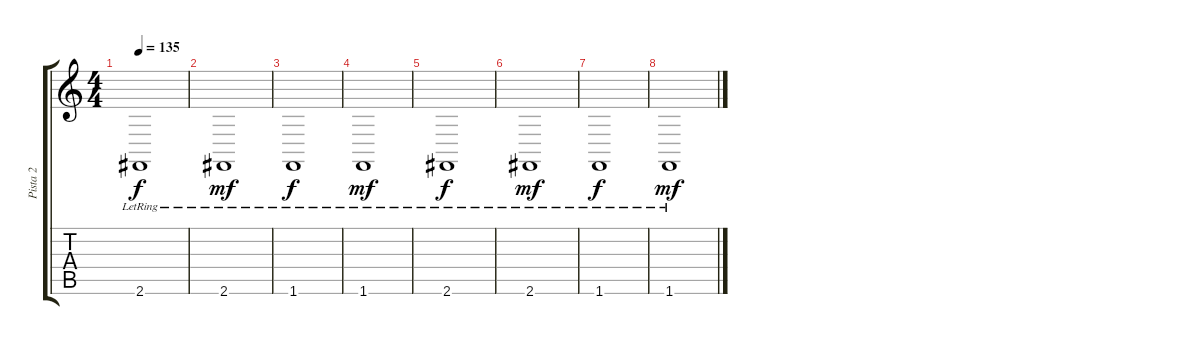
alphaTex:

\track ("Pista 2" "Pista 2") {instrument stringensemble1}
\staff {score tabs}
\tuning (E4 B3 G3 D3 A2 E2) {hide}
\ts (4 4)
\tempo 135
\clef g2
\ks c
2.6{lr}.1{dy f} |
2.6{lr}.1{dy mf} |
1.6{lr}.1{dy f} |
1.6{lr}.1{dy mf} |
2.6{lr}.1{dy f} |
2.6{lr}.1{dy mf} |
1.6{lr}.1{dy f} |
1.6{lr}.1{dy mf}
